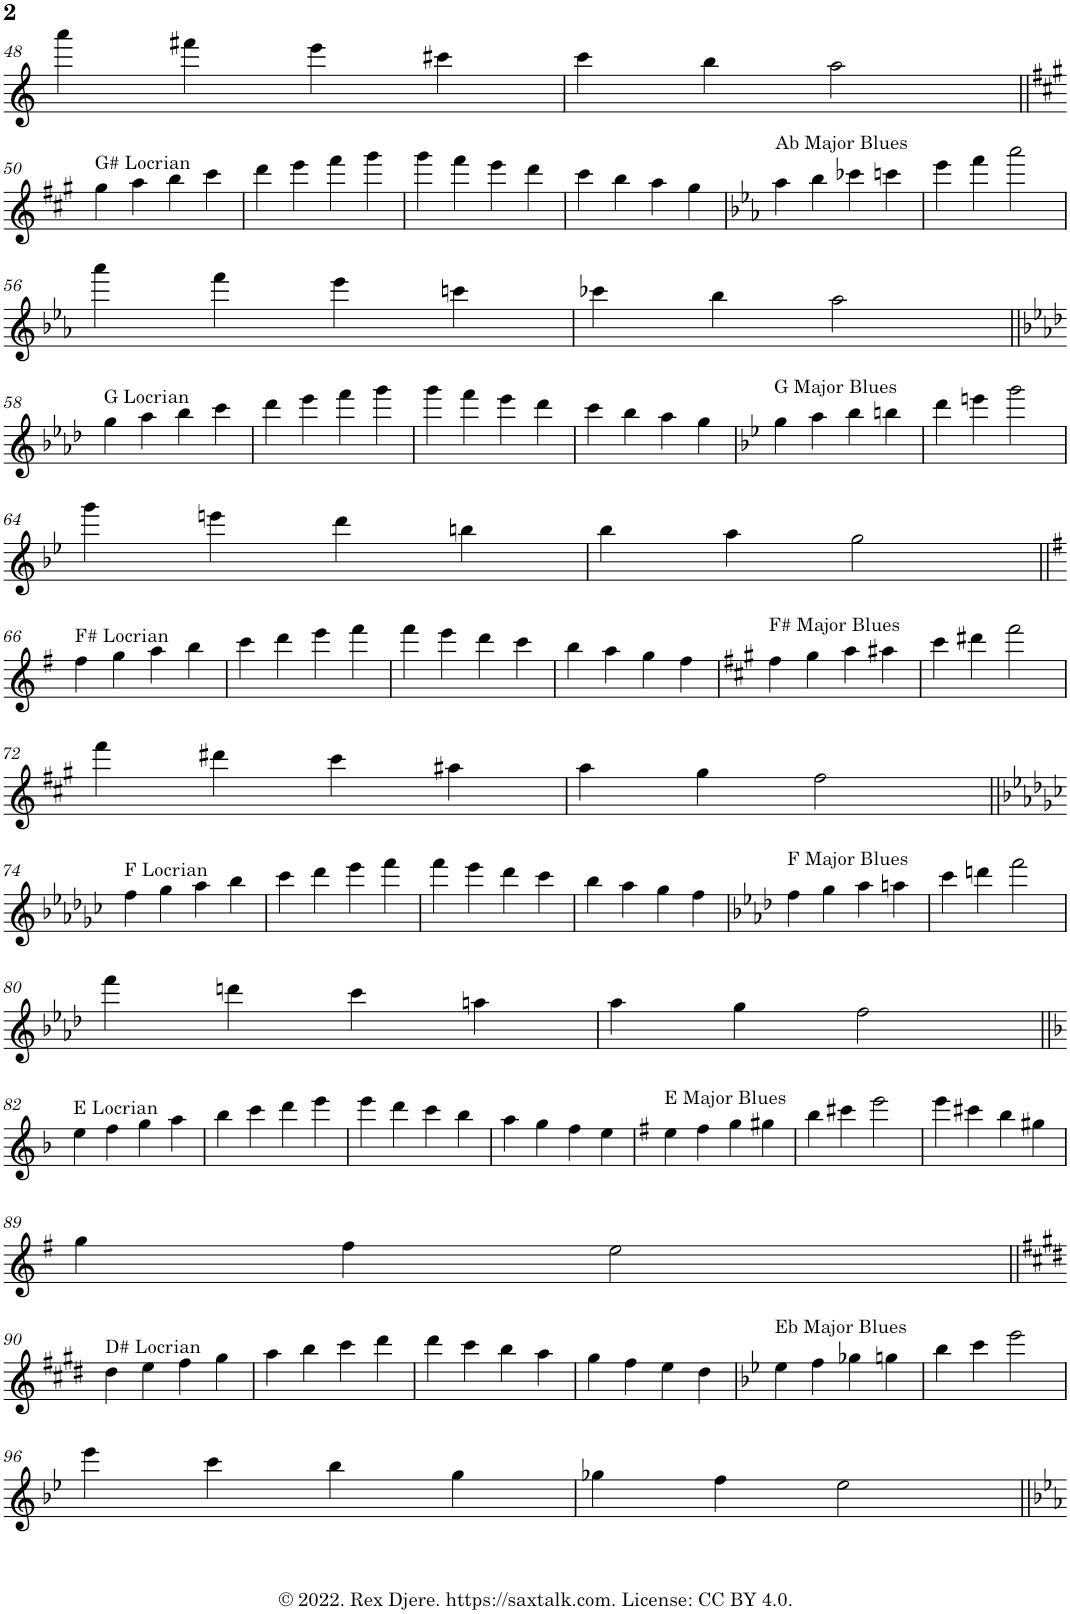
**kern
*part1
*staff1
*I"Alto Saxophone
*I'A. Sax.
!!LO:PB:g=z
*clefG2
*Trd5c9
*k[]
*M4/4
=48
4aaa\
4fff#X\
4eee\
4ccc#X\
=49
4ccc\
4bb\
2aa\
!!LO:LB:g=z
=50||
*k[f#c#g#]
!LO:TX:a:t=G# Locrian
4gg#\
4aa\
4bb\
4ccc#\
=51
4ddd\
4eee\
4fff#\
4ggg#\
=52
4ggg#\
4fff#\
4eee\
4ddd\
=53
4ccc#\
4bb\
4aa\
4gg#\
=54
*k[b-e-a-]
!LO:TX:a:t=Ab Major Blues
4aa-\
4bb-\
4ccc-X\
4cccn\
=55
4eee-\
4fff\
2aaa-\
!!LO:LB:g=z
=56
4aaa-\
4fff\
4eee-\
4cccn\
=57
4ccc-X\
4bb-\
2aa-\
!!LO:LB:g=z
=58||
*k[b-e-a-d-]
!LO:TX:a:t=G Locrian
4gg\
4aa-\
4bb-\
4ccc\
=59
4ddd-\
4eee-\
4fff\
4ggg\
=60
4ggg\
4fff\
4eee-\
4ddd-\
=61
4ccc\
4bb-\
4aa-\
4gg\
=62
*k[b-e-]
!LO:TX:a:t=G Major Blues
4gg\
4aa\
4bb-\
4bbn\
=63
4ddd\
4eeen\
2ggg\
!!LO:LB:g=z
=64
4ggg\
4eeen\
4ddd\
4bbn\
=65
4bb-\
4aa\
2gg\
!!LO:LB:g=z
=66||
*k[f#]
!LO:TX:a:t=F# Locrian
4ff#\
4gg\
4aa\
4bb\
=67
4ccc\
4ddd\
4eee\
4fff#\
=68
4fff#\
4eee\
4ddd\
4ccc\
=69
4bb\
4aa\
4gg\
4ff#\
=70
*k[f#c#g#]
!LO:TX:a:t=F# Major Blues
4ff#\
4gg#\
4aa\
4aa#X\
=71
4ccc#\
4ddd#X\
2fff#\
!!LO:LB:g=z
=72
4fff#\
4ddd#X\
4ccc#\
4aa#X\
=73
4aa\
4gg#\
2ff#\
!!LO:LB:g=z
=74||
*k[b-e-a-d-g-c-]
!LO:TX:a:t=F Locrian
4ff\
4gg-\
4aa-\
4bb-\
=75
4ccc-\
4ddd-\
4eee-\
4fff\
=76
4fff\
4eee-\
4ddd-\
4ccc-\
=77
4bb-\
4aa-\
4gg-\
4ff\
=78
*k[b-e-a-d-]
!LO:TX:a:t=F Major Blues
4ff\
4gg\
4aa-\
4aan\
=79
4ccc\
4dddn\
2fff\
!!LO:LB:g=z
=80
4fff\
4dddn\
4ccc\
4aan\
=81
4aa-\
4gg\
2ff\
!!LO:LB:g=z
=82||
*k[b-]
!LO:TX:a:t=E Locrian
4ee\
4ff\
4gg\
4aa\
=83
4bb-\
4ccc\
4ddd\
4eee\
=84
4eee\
4ddd\
4ccc\
4bb-\
=85
4aa\
4gg\
4ff\
4ee\
=86
*k[f#]
!LO:TX:a:t=E Major Blues
4ee\
4ff#\
4gg\
4gg#X\
=87
4bb\
4ccc#X\
2eee\
=88
4eee\
4ccc#X\
4bb\
4gg#X\
!!LO:LB:g=z
=89
4gg\
4ff#\
2ee\
!!LO:LB:g=z
=90||
*k[f#c#g#d#]
!LO:TX:a:t=D# Locrian
4dd#\
4ee\
4ff#\
4gg#\
=91
4aa\
4bb\
4ccc#\
4ddd#\
=92
4ddd#\
4ccc#\
4bb\
4aa\
=93
4gg#\
4ff#\
4ee\
4dd#\
=94
*k[b-e-]
!LO:TX:a:t=Eb Major Blues
4ee-\
4ff\
4gg-X\
4ggn\
=95
4bb-\
4ccc\
2eee-\
!!LO:LB:g=z
=96
4eee-\
4ccc\
4bb-\
4gg\
=97
4gg-X\
4ff\
2ee-\
=||
*-
